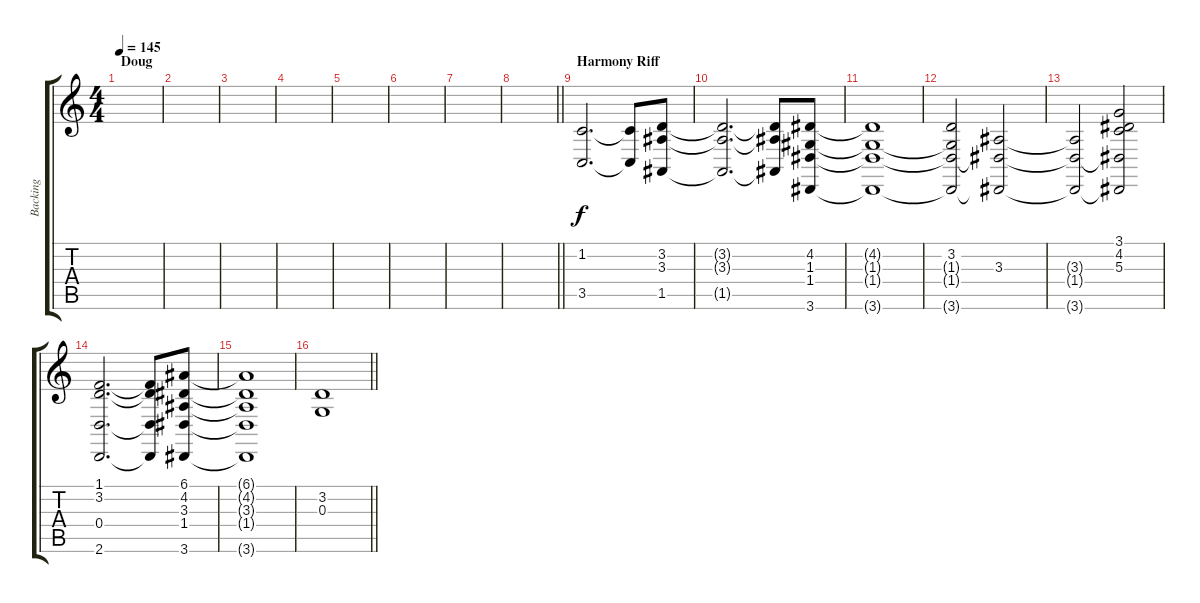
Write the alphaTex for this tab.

\track ("Backing" "Backing") {instrument stringensemble1}
\staff {score tabs}
\tuning (E4 B3 G3 D3 A2 C2) {hide}
\ts (4 4)
\section ("" "Doug")
\tempo 145
\clef g2
\ks c
|
|
|
|
|
|
|
\barLineRight lightlight
|
\section ("" "Harmony Riff")
(1.2 3.5).2{d} (1.2{t} 3.5{t}).8 (3.2 3.3 1.5).8 |
(3.2{t} 3.3{t} 1.5{t}).2{d} (3.2{t} 3.3{t} 1.5{t}).8 (4.2 1.3 1.4 3.6).8 |
(4.2{t} 1.3{t} 1.4{t} 3.6{t}).1 |
(3.2 1.3{t} 1.4{t} 3.6{t}).2 (3.3 1.4{t} 3.6{t}).2 |
(3.3{t} 1.4{t} 3.6{t}).2 (3.1 4.2 5.3 1.4{t} 3.6{t}).2 |
(1.1 3.2 0.4 2.6).2{d} (1.1{t} 3.2{t} 0.4{t} 2.6{t}).8 (6.1 4.2 3.3 1.4 3.6).8 |
(6.1{t} 4.2{t} 3.3{t} 1.4{t} 3.6{t}).1 |
\barLineRight lightlight
(3.2 0.3).1
